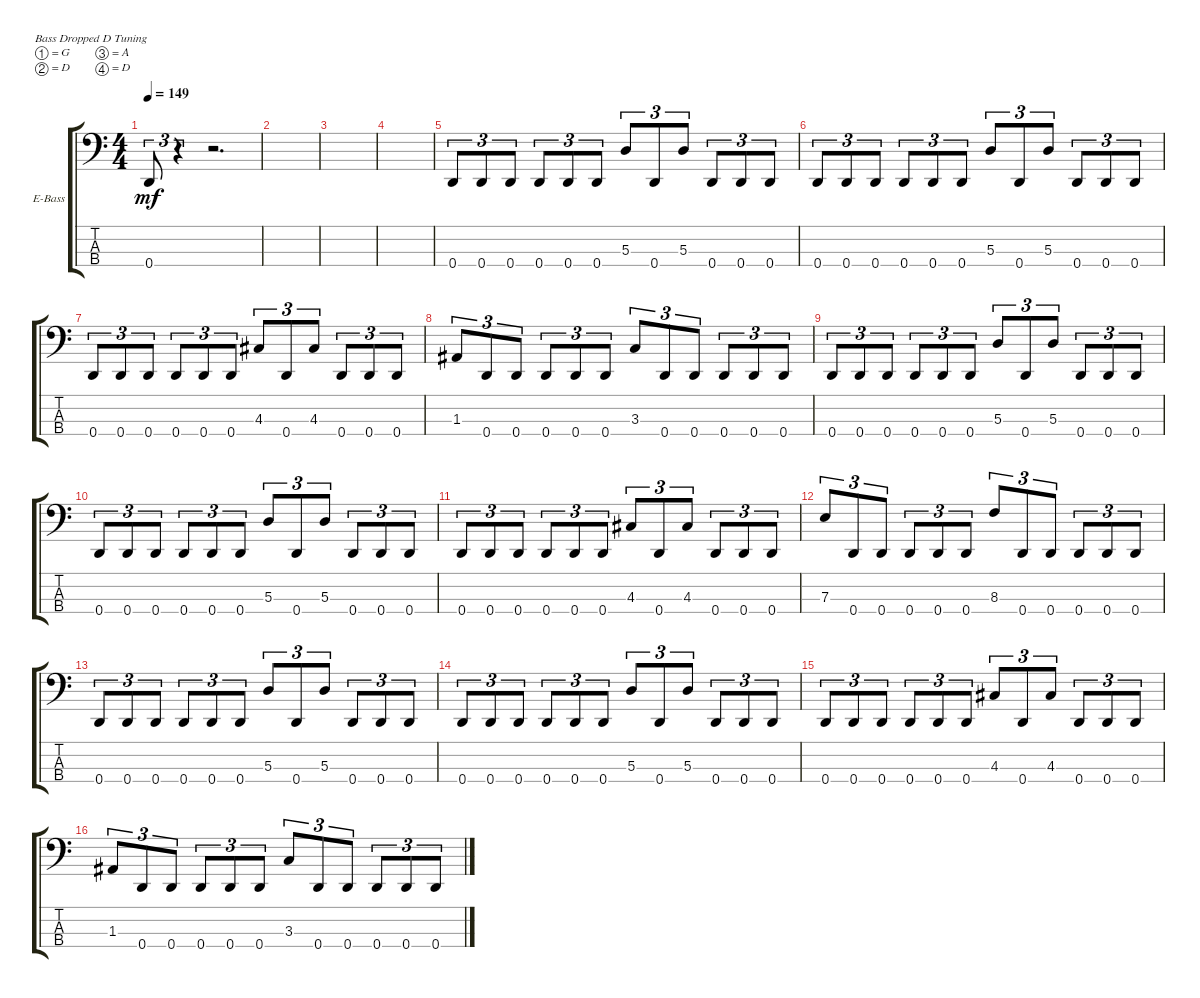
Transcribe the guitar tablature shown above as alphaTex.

\defaultSystemsLayout 4
\bracketExtendMode groupsimilarinstruments
\firstSystemTrackNameOrientation horizontal
\otherSystemsTrackNameOrientation horizontal
\track ("John Campbell" "E-Bass") {instrument electricbassfinger}
\staff {score tabs}
\tuning (G2 D2 A1 D1)
\ts (4 4)
\tempo 149
\clef f4
\scale
0.333333
\ks c
0.4.8{tu (3 2) dy mf} r.4{tu (3 2)} r.2{d} |
\scale
0.333333 |
\scale
0.333333 |
\scale
0.333333 |
\scale
0.333333 0.4.8{tu (3 2)} 0.4.8{tu (3 2)} 0.4.8{tu (3 2)} 0.4.8{tu (3 2)} 0.4.8{tu (3 2)} 0.4.8{tu (3 2)} 5.3.8{tu (3 2)} 0.4.8{tu (3 2)} 5.3.8{tu (3 2)} 0.4.8{tu (3 2)} 0.4.8{tu (3 2)} 0.4.8{tu (3 2)} |
\scale
0.333333 0.4.8{tu (3 2)} 0.4.8{tu (3 2)} 0.4.8{tu (3 2)} 0.4.8{tu (3 2)} 0.4.8{tu (3 2)} 0.4.8{tu (3 2)} 5.3.8{tu (3 2)} 0.4.8{tu (3 2)} 5.3.8{tu (3 2)} 0.4.8{tu (3 2)} 0.4.8{tu (3 2)} 0.4.8{tu (3 2)} |
\scale
0.333333 0.4.8{tu (3 2)} 0.4.8{tu (3 2)} 0.4.8{tu (3 2)} 0.4.8{tu (3 2)} 0.4.8{tu (3 2)} 0.4.8{tu (3 2)} 4.3.8{tu (3 2)} 0.4.8{tu (3 2)} 4.3.8{tu (3 2)} 0.4.8{tu (3 2)} 0.4.8{tu (3 2)} 0.4.8{tu (3 2)} |
\scale
0.333333 1.3.8{tu (3 2)} 0.4.8{tu (3 2)} 0.4.8{tu (3 2)} 0.4.8{tu (3 2)} 0.4.8{tu (3 2)} 0.4.8{tu (3 2)} 3.3.8{tu (3 2)} 0.4.8{tu (3 2)} 0.4.8{tu (3 2)} 0.4.8{tu (3 2)} 0.4.8{tu (3 2)} 0.4.8{tu (3 2)} |
\scale
0.333333 0.4.8{tu (3 2)} 0.4.8{tu (3 2)} 0.4.8{tu (3 2)} 0.4.8{tu (3 2)} 0.4.8{tu (3 2)} 0.4.8{tu (3 2)} 5.3.8{tu (3 2)} 0.4.8{tu (3 2)} 5.3.8{tu (3 2)} 0.4.8{tu (3 2)} 0.4.8{tu (3 2)} 0.4.8{tu (3 2)} |
\scale
0.333333 0.4.8{tu (3 2)} 0.4.8{tu (3 2)} 0.4.8{tu (3 2)} 0.4.8{tu (3 2)} 0.4.8{tu (3 2)} 0.4.8{tu (3 2)} 5.3.8{tu (3 2)} 0.4.8{tu (3 2)} 5.3.8{tu (3 2)} 0.4.8{tu (3 2)} 0.4.8{tu (3 2)} 0.4.8{tu (3 2)} |
\scale
0.333333 0.4.8{tu (3 2)} 0.4.8{tu (3 2)} 0.4.8{tu (3 2)} 0.4.8{tu (3 2)} 0.4.8{tu (3 2)} 0.4.8{tu (3 2)} 4.3.8{tu (3 2)} 0.4.8{tu (3 2)} 4.3.8{tu (3 2)} 0.4.8{tu (3 2)} 0.4.8{tu (3 2)} 0.4.8{tu (3 2)} |
\scale
0.333333 7.3.8{tu (3 2)} 0.4.8{tu (3 2)} 0.4.8{tu (3 2)} 0.4.8{tu (3 2)} 0.4.8{tu (3 2)} 0.4.8{tu (3 2)} 8.3.8{tu (3 2)} 0.4.8{tu (3 2)} 0.4.8{tu (3 2)} 0.4.8{tu (3 2)} 0.4.8{tu (3 2)} 0.4.8{tu (3 2)} |
\scale
0.333333 0.4.8{tu (3 2)} 0.4.8{tu (3 2)} 0.4.8{tu (3 2)} 0.4.8{tu (3 2)} 0.4.8{tu (3 2)} 0.4.8{tu (3 2)} 5.3.8{tu (3 2)} 0.4.8{tu (3 2)} 5.3.8{tu (3 2)} 0.4.8{tu (3 2)} 0.4.8{tu (3 2)} 0.4.8{tu (3 2)} |
\scale
0.333333 0.4.8{tu (3 2)} 0.4.8{tu (3 2)} 0.4.8{tu (3 2)} 0.4.8{tu (3 2)} 0.4.8{tu (3 2)} 0.4.8{tu (3 2)} 5.3.8{tu (3 2)} 0.4.8{tu (3 2)} 5.3.8{tu (3 2)} 0.4.8{tu (3 2)} 0.4.8{tu (3 2)} 0.4.8{tu (3 2)} |
\scale
0.333333 0.4.8{tu (3 2)} 0.4.8{tu (3 2)} 0.4.8{tu (3 2)} 0.4.8{tu (3 2)} 0.4.8{tu (3 2)} 0.4.8{tu (3 2)} 4.3.8{tu (3 2)} 0.4.8{tu (3 2)} 4.3.8{tu (3 2)} 0.4.8{tu (3 2)} 0.4.8{tu (3 2)} 0.4.8{tu (3 2)} |
\scale
0.333333 1.3.8{tu (3 2)} 0.4.8{tu (3 2)} 0.4.8{tu (3 2)} 0.4.8{tu (3 2)} 0.4.8{tu (3 2)} 0.4.8{tu (3 2)} 3.3.8{tu (3 2)} 0.4.8{tu (3 2)} 0.4.8{tu (3 2)} 0.4.8{tu (3 2)} 0.4.8{tu (3 2)} 0.4.8{tu (3 2)}
